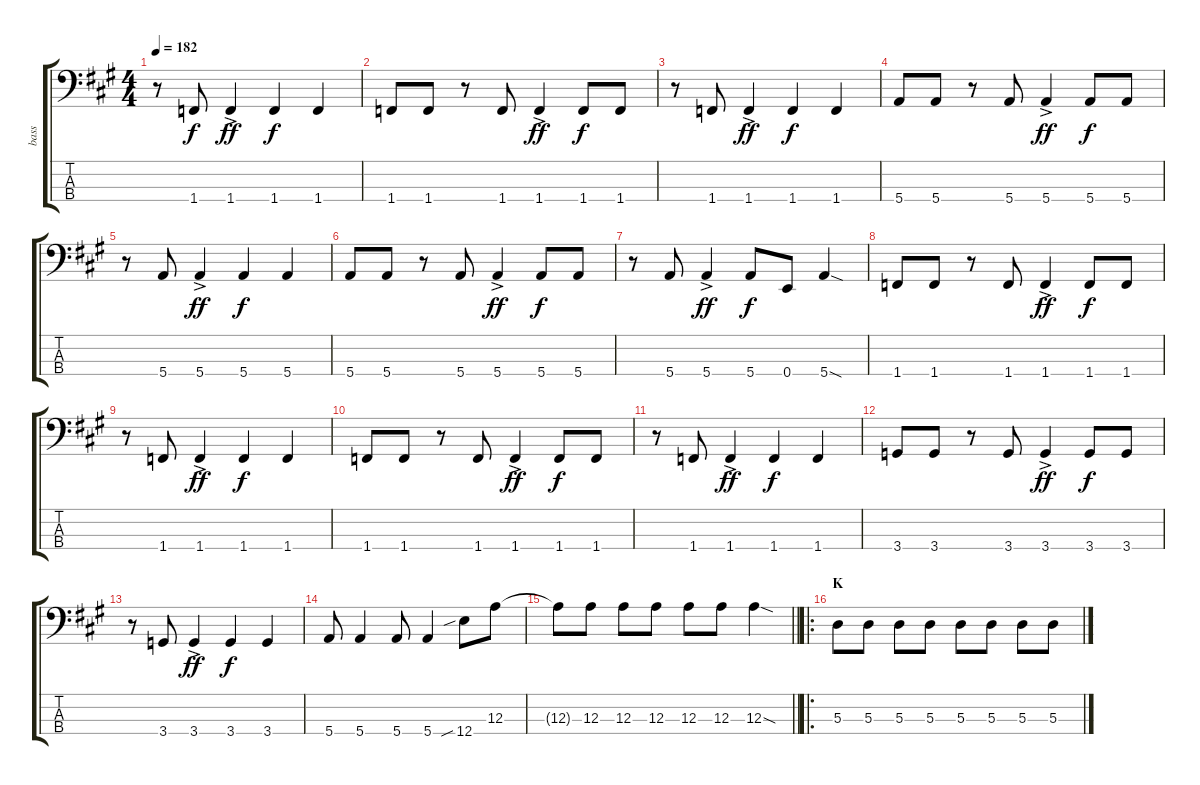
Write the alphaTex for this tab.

\track ("bass" "bass") {instrument electricbasspick}
\staff {score tabs}
\tuning (G2 D2 A1 E1) {hide}
\ts (4 4)
\tempo 182
\clef f4
\ks f#minor
r.8{dy f} 1.4.8 1.4{ac}.4{dy ff} 1.4.4{dy f} 1.4.4 |
1.4.8 1.4.8 r.8 1.4.8 1.4{ac}.4{dy ff} 1.4.8{dy f} 1.4.8 |
r.8 1.4.8 1.4{ac}.4{dy ff} 1.4.4{dy f} 1.4.4 |
5.4.8 5.4.8 r.8 5.4.8 5.4{ac}.4{dy ff} 5.4.8{dy f} 5.4.8 |
r.8 5.4.8 5.4{ac}.4{dy ff} 5.4.4{dy f} 5.4.4 |
5.4.8 5.4.8 r.8 5.4.8 5.4{ac}.4{dy ff} 5.4.8{dy f} 5.4.8 |
r.8 5.4.8 5.4{ac}.4{dy ff} 5.4.8{dy f} 0.4.8 5.4{sod}.4 |
1.4.8 1.4.8 r.8 1.4.8 1.4{ac}.4{dy ff} 1.4.8{dy f} 1.4.8 |
r.8 1.4.8 1.4{ac}.4{dy ff} 1.4.4{dy f} 1.4.4 |
1.4.8 1.4.8 r.8 1.4.8 1.4{ac}.4{dy ff} 1.4.8{dy f} 1.4.8 |
r.8 1.4.8 1.4{ac}.4{dy ff} 1.4.4{dy f} 1.4.4 |
3.4.8 3.4.8 r.8 3.4.8 3.4{ac}.4{dy ff} 3.4.8{dy f} 3.4.8 |
r.8 3.4.8 3.4{ac}.4{dy ff} 3.4.4{dy f} 3.4.4 |
5.4.8 5.4.4 5.4.8 5.4.4 12.4{sib}.8 12.3.8 |
\barLineRight lightlight
12.3{t}.8 12.3.8 12.3.8 12.3.8 12.3.8 12.3.8 12.3{sod}.4 |
\ro
\section ("" "K")
5.3.8 5.3.8 5.3.8 5.3.8 5.3.8 5.3.8 5.3.8 5.3.8
